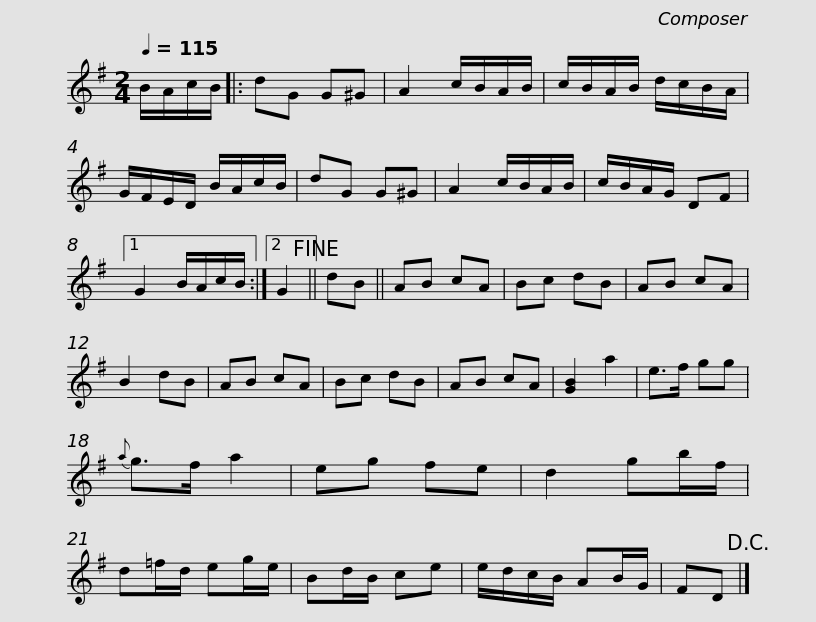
X:1
L:1/8
Q:1/4=115
M:2/4
I:linebreak $
K:G
V:1 treble
V:1
 B/A/c/B/ |: dG G^G | A2 c/B/A/B/ | c/B/A/B/ d/c/B/A/ | G/F/E/D/ B/A/c/B/ |$ %5
 dG G^G | A2 c/B/A/B/ | c/B/A/G/ DF |1 G2 B/A/c/B/ :|2 G2!fine! || %10
 dB ||$ AB cA | Bc dB | AB cA | B2 dB |$ %15
 AB cA | Bc dB | AB cA | [GB]2 a2 |$ e>f gg | %20
{a} g>f a2 | eg fe | d2 gb/f/ |$ d=f/d/ eg/e/ | Bd/B/ ce | %25
 e/d/c/B/ AB/G/ | FD!D.C.! |] %27
